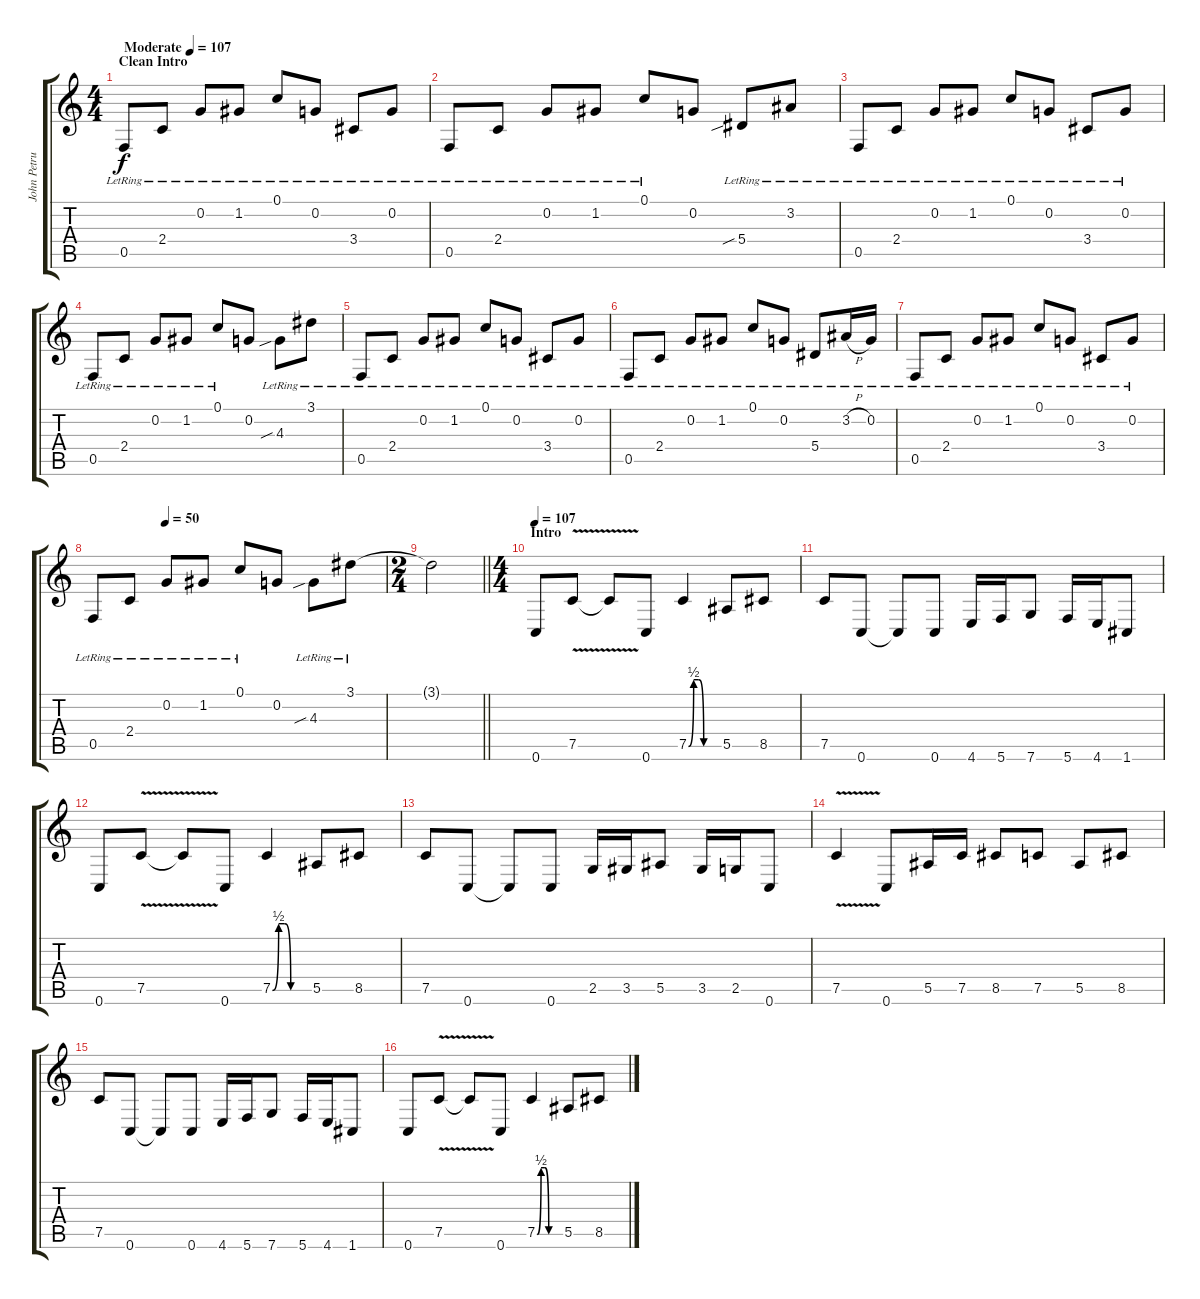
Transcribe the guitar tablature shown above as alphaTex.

\track ("John Petrucci" "John Petru") {instrument distortionguitar}
\staff {score tabs}
\tuning (C4 G3 Eb3 Bb2 F2 C2) {hide}
\ts (4 4)
\section ("" "Clean Intro")
\tempo (107 "Moderate")
\tempo 72
\tempo (107 "Moderate")
\clef g2
\ks c
0.5{lr}.8{dy f instrument electricguitarclean} 2.4{lr}.8 0.2{lr}.8 1.2{lr}.8 0.1{lr}.8 0.2{lr}.8 3.4{lr}.8 0.2{lr}.8 |
0.5{lr}.8 2.4{lr}.8 0.2{lr}.8 1.2{lr}.8 0.1{lr}.8 0.2.8 5.4{sib lr}.8 3.2{lr}.8 |
0.5{lr}.8 2.4{lr}.8 0.2{lr}.8 1.2{lr}.8 0.1{lr}.8 0.2{lr}.8 3.4{lr}.8 0.2{lr}.8 |
0.5{lr}.8 2.4{lr}.8 0.2{lr}.8 1.2{lr}.8 0.1{lr}.8 0.2.8 4.3{sib lr}.8 3.1{lr}.8 |
0.5{lr}.8 2.4{lr}.8 0.2{lr}.8 1.2{lr}.8 0.1{lr}.8 0.2{lr}.8 3.4{lr}.8 0.2{lr}.8 |
0.5{lr}.8 2.4{lr}.8 0.2{lr}.8 1.2{lr}.8 0.1{lr}.8 0.2{lr}.8 5.4{lr}.8 3.2{h lr}.16 0.2{lr}.16 |
0.5{lr}.8 2.4{lr}.8 0.2{lr}.8 1.2{lr}.8 0.1{lr}.8 0.2{lr}.8 3.4{lr}.8 0.2{lr}.8 |
\tempo (50 0.25)
0.5{lr}.8 2.4{lr}.8 0.2{lr}.8 1.2{lr}.8 0.1{lr}.8 0.2.8 4.3{sib lr}.8 3.1{lr}.8 |
\ts (2 4)
\barLineRight lightlight
3.1{t}.2 |
\ts (4 4)
\section ("" "Intro")
\tempo 107
0.6.8{instrument distortionguitar} 7.5{v}.8 7.5{t}.8 0.6.8 7.5{be (custom 0 0 10 2 20 2 30 0 60 0)}.4 5.5.8 8.5.8 |
7.5.8 0.6.8 0.6{t}.8 0.6.8 4.6.16 5.6.16 7.6.8 5.6.16 4.6.16 1.6.8 |
0.6.8 7.5{v}.8 7.5{t}.8 0.6.8 7.5{be (custom 0 0 10 2 20 2 30 0 60 0)}.4 5.5.8 8.5.8 |
7.5.8 0.6.8 0.6{t}.8 0.6.8 2.5.16 3.5.16 5.5.8 3.5.16 2.5.16 0.6.8 |
7.5{v}.4 0.6.8 5.5.16 7.5.16 8.5.8 7.5.8 5.5.8 8.5.8 |
7.5.8 0.6.8 0.6{t}.8 0.6.8 4.6.16 5.6.16 7.6.8 5.6.16 4.6.16 1.6.8 |
0.6.8 7.5{v}.8 7.5{t}.8 0.6.8 7.5{be (custom 0 0 10 2 20 2 30 0 60 0)}.4 5.5.8 8.5.8
